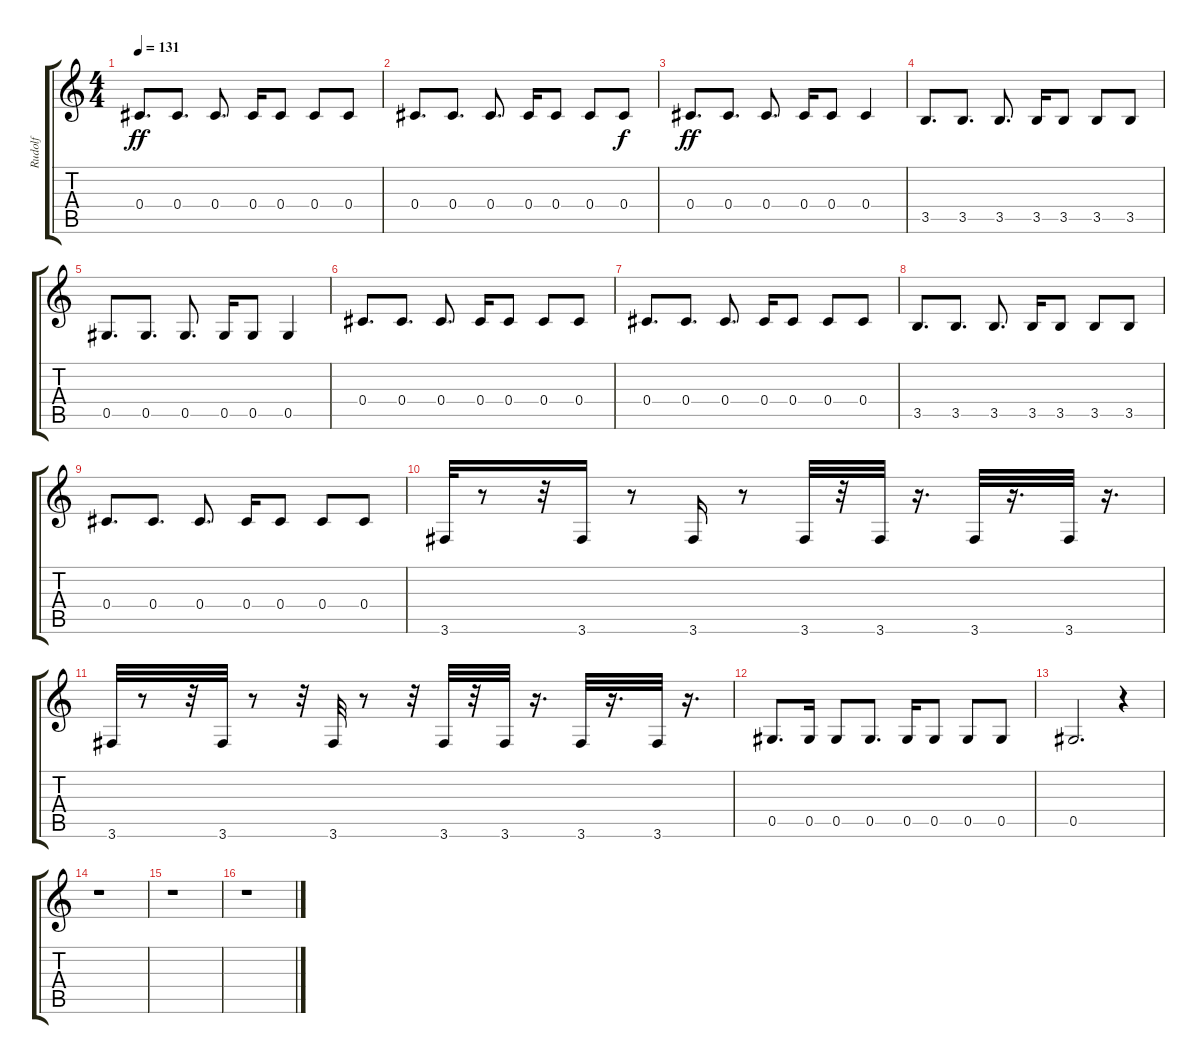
\track ("Rudolf" "Rudolf") {instrument electricguitarmuted}
\staff {score tabs}
\tuning (Eb4 Bb3 Gb3 Db3 Ab2 Eb2) {hide}
\ts (4 4)
\tempo 131
\clef g2
\ks c
0.4.8{d dy ff} 0.4.8{d} 0.4.8{d} 0.4.16 0.4.8 0.4.8 0.4.8 |
0.4.8{d} 0.4.8{d} 0.4.8{d} 0.4.16 0.4.8 0.4.8 0.4.8{dy f} |
0.4.8{d dy ff} 0.4.8{d} 0.4.8{d} 0.4.16 0.4.8 0.4.4 |
3.5.8{d} 3.5.8{d} 3.5.8{d} 3.5.16 3.5.8 3.5.8 3.5.8 |
0.5.8{d} 0.5.8{d} 0.5.8{d} 0.5.16 0.5.8 0.5.4 |
0.4.8{d} 0.4.8{d} 0.4.8{d} 0.4.16 0.4.8 0.4.8 0.4.8 |
0.4.8{d} 0.4.8{d} 0.4.8{d} 0.4.16 0.4.8 0.4.8 0.4.8 |
3.5.8{d} 3.5.8{d} 3.5.8{d} 3.5.16 3.5.8 3.5.8 3.5.8 |
0.4.8{d} 0.4.8{d} 0.4.8{d} 0.4.16 0.4.8 0.4.8 0.4.8 |
3.6.32 r.8 r.32 3.6.16 r.8 3.6.16 r.8 3.6.32 r.32 3.6.32 r.16{d} 3.6.32 r.16{d} 3.6.32 r.16{d} |
3.6.32 r.8 r.32 3.6.32 r.8 r.32 3.6.32 r.8 r.32 3.6.32 r.32 3.6.32 r.16{d} 3.6.32 r.16{d} 3.6.32 r.16{d} |
0.5.8{d} 0.5.16 0.5.8 0.5.8{d} 0.5.16 0.5.8 0.5.8 0.5.8 |
0.5.2{d} r.4 |
r.1 |
r.1 |
r.1
